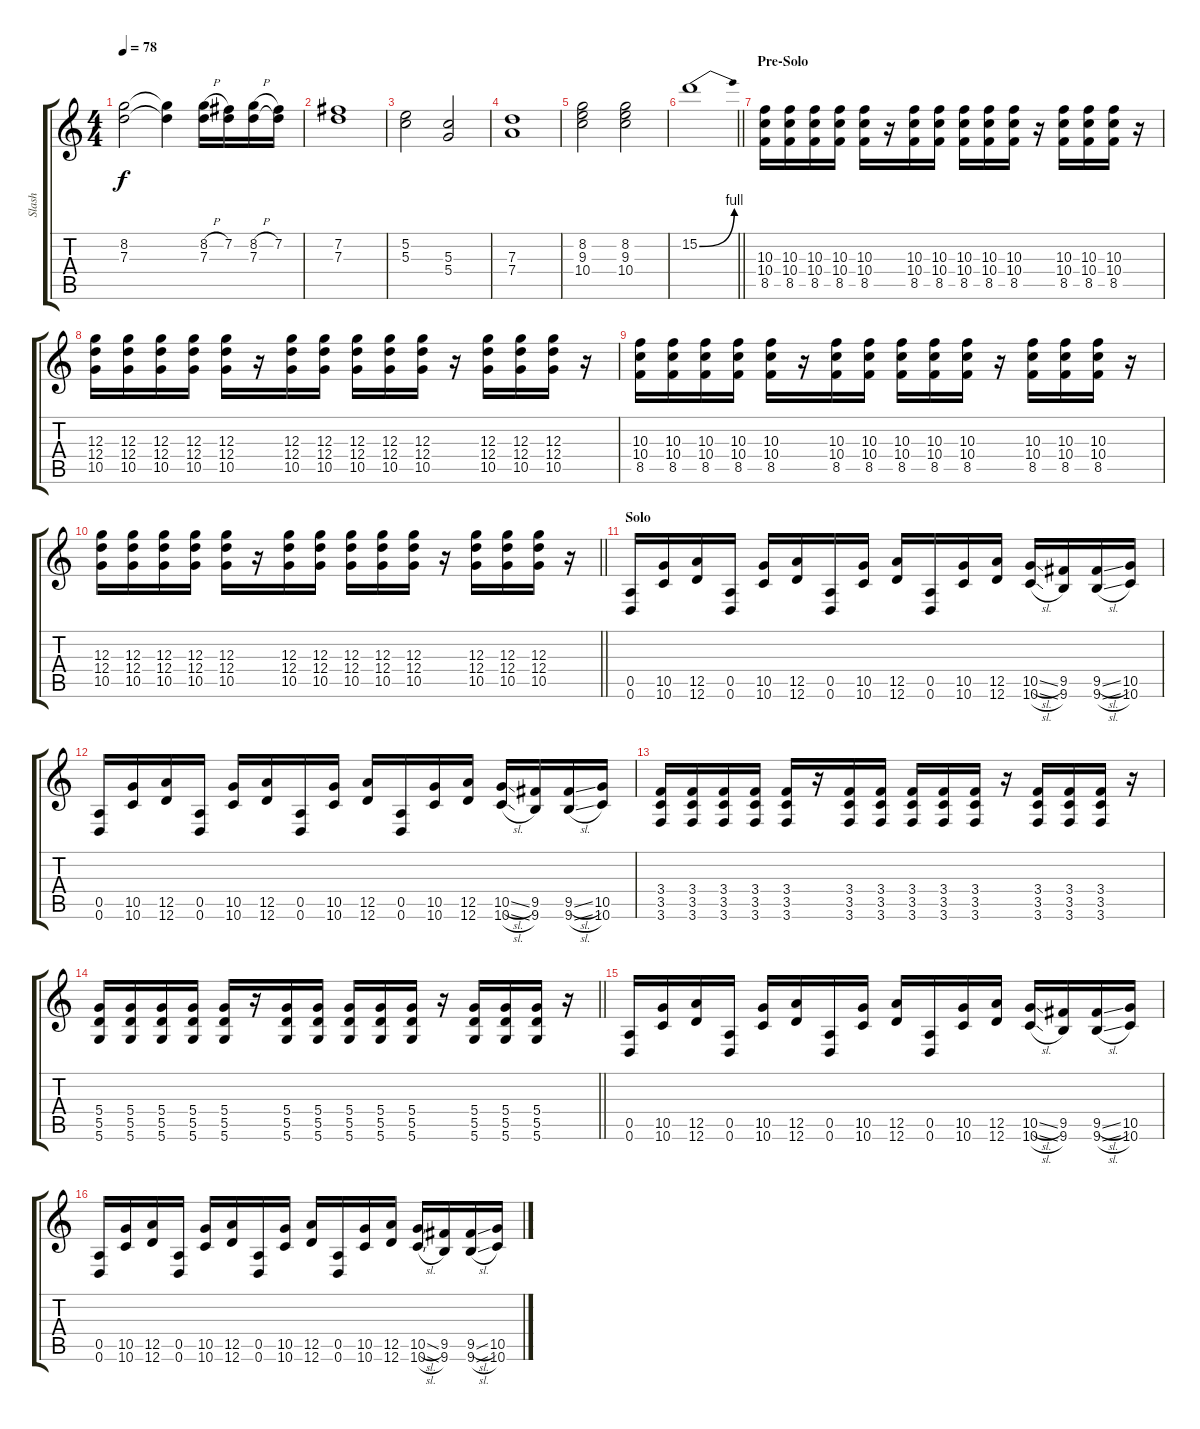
\track ("Slash" "Slash") {instrument overdrivenguitar}
\staff {score tabs}
\tuning (E4 B3 G3 D3 A2 D2) {hide}
\ts (4 4)
\tempo 78
\clef g2
\ks c
(8.2 7.3).2{dy f} (8.2{t} 7.3{t}).4 (8.2{h} 7.3).16 (7.2 7.3{t}).16 (8.2{h} 7.3).16 (7.2 7.3{t}).16 |
(7.2 7.3).1 |
(5.2 5.3).2 (5.3 5.4).2 |
(7.3 7.4).1 |
(8.2 9.3 10.4).2 (8.2 9.3 10.4).2 |
\barLineRight lightlight
15.2{be (bend 0 0 60 4)}.1{instrument overdrivenguitar} |
\section ("" "Pre-Solo")
(10.3 10.4 8.5).16 (10.3 10.4 8.5).16 (10.3 10.4 8.5).16 (10.3 10.4 8.5).16 (10.3 10.4 8.5).16 r.16 (10.3 10.4 8.5).16 (10.3 10.4 8.5).16 (10.3 10.4 8.5).16 (10.3 10.4 8.5).16 (10.3 10.4 8.5).16 r.16 (10.3 10.4 8.5).16 (10.3 10.4 8.5).16 (10.3 10.4 8.5).16 r.16 |
(12.3 12.4 10.5).16 (12.3 12.4 10.5).16 (12.3 12.4 10.5).16 (12.3 12.4 10.5).16 (12.3 12.4 10.5).16 r.16 (12.3 12.4 10.5).16 (12.3 12.4 10.5).16 (12.3 12.4 10.5).16 (12.3 12.4 10.5).16 (12.3 12.4 10.5).16 r.16 (12.3 12.4 10.5).16 (12.3 12.4 10.5).16 (12.3 12.4 10.5).16 r.16 |
(10.3 10.4 8.5).16 (10.3 10.4 8.5).16 (10.3 10.4 8.5).16 (10.3 10.4 8.5).16 (10.3 10.4 8.5).16 r.16 (10.3 10.4 8.5).16 (10.3 10.4 8.5).16 (10.3 10.4 8.5).16 (10.3 10.4 8.5).16 (10.3 10.4 8.5).16 r.16 (10.3 10.4 8.5).16 (10.3 10.4 8.5).16 (10.3 10.4 8.5).16 r.16 |
\barLineRight lightlight
(12.3 12.4 10.5).16 (12.3 12.4 10.5).16 (12.3 12.4 10.5).16 (12.3 12.4 10.5).16 (12.3 12.4 10.5).16 r.16 (12.3 12.4 10.5).16 (12.3 12.4 10.5).16 (12.3 12.4 10.5).16 (12.3 12.4 10.5).16 (12.3 12.4 10.5).16 r.16 (12.3 12.4 10.5).16 (12.3 12.4 10.5).16 (12.3 12.4 10.5).16 r.16 |
\section ("" "Solo")
(0.5 0.6).16 (10.5 10.6).16 (12.5 12.6).16 (0.5 0.6).16 (10.5 10.6).16 (12.5 12.6).16 (0.5 0.6).16 (10.5 10.6).16 (12.5 12.6).16 (0.5 0.6).16 (10.5 10.6).16 (12.5 12.6).16 (10.5{sl} 10.6{sl}).16 (9.5 9.6).16 (9.5{sl} 9.6{sl}).16 (10.5 10.6).16 |
(0.5 0.6).16 (10.5 10.6).16 (12.5 12.6).16 (0.5 0.6).16 (10.5 10.6).16 (12.5 12.6).16 (0.5 0.6).16 (10.5 10.6).16 (12.5 12.6).16 (0.5 0.6).16 (10.5 10.6).16 (12.5 12.6).16 (10.5{sl} 10.6{sl}).16 (9.5 9.6).16 (9.5{sl} 9.6{sl}).16 (10.5 10.6).16 |
(3.4 3.5 3.6).16 (3.4 3.5 3.6).16 (3.4 3.5 3.6).16 (3.4 3.5 3.6).16 (3.4 3.5 3.6).16 r.16 (3.4 3.5 3.6).16 (3.4 3.5 3.6).16 (3.4 3.5 3.6).16 (3.4 3.5 3.6).16 (3.4 3.5 3.6).16 r.16 (3.4 3.5 3.6).16 (3.4 3.5 3.6).16 (3.4 3.5 3.6).16 r.16 |
\barLineRight lightlight
(5.4 5.5 5.6).16 (5.4 5.5 5.6).16 (5.4 5.5 5.6).16 (5.4 5.5 5.6).16 (5.4 5.5 5.6).16 r.16 (5.4 5.5 5.6).16 (5.4 5.5 5.6).16 (5.4 5.5 5.6).16 (5.4 5.5 5.6).16 (5.4 5.5 5.6).16 r.16 (5.4 5.5 5.6).16 (5.4 5.5 5.6).16 (5.4 5.5 5.6).16 r.16 |
(0.5 0.6).16 (10.5 10.6).16 (12.5 12.6).16 (0.5 0.6).16 (10.5 10.6).16 (12.5 12.6).16 (0.5 0.6).16 (10.5 10.6).16 (12.5 12.6).16 (0.5 0.6).16 (10.5 10.6).16 (12.5 12.6).16 (10.5{sl} 10.6{sl}).16 (9.5 9.6).16 (9.5{sl} 9.6{sl}).16 (10.5 10.6).16 |
(0.5 0.6).16 (10.5 10.6).16 (12.5 12.6).16 (0.5 0.6).16 (10.5 10.6).16 (12.5 12.6).16 (0.5 0.6).16 (10.5 10.6).16 (12.5 12.6).16 (0.5 0.6).16 (10.5 10.6).16 (12.5 12.6).16 (10.5{sl} 10.6{sl}).16 (9.5 9.6).16 (9.5{sl} 9.6{sl}).16 (10.5 10.6).16
